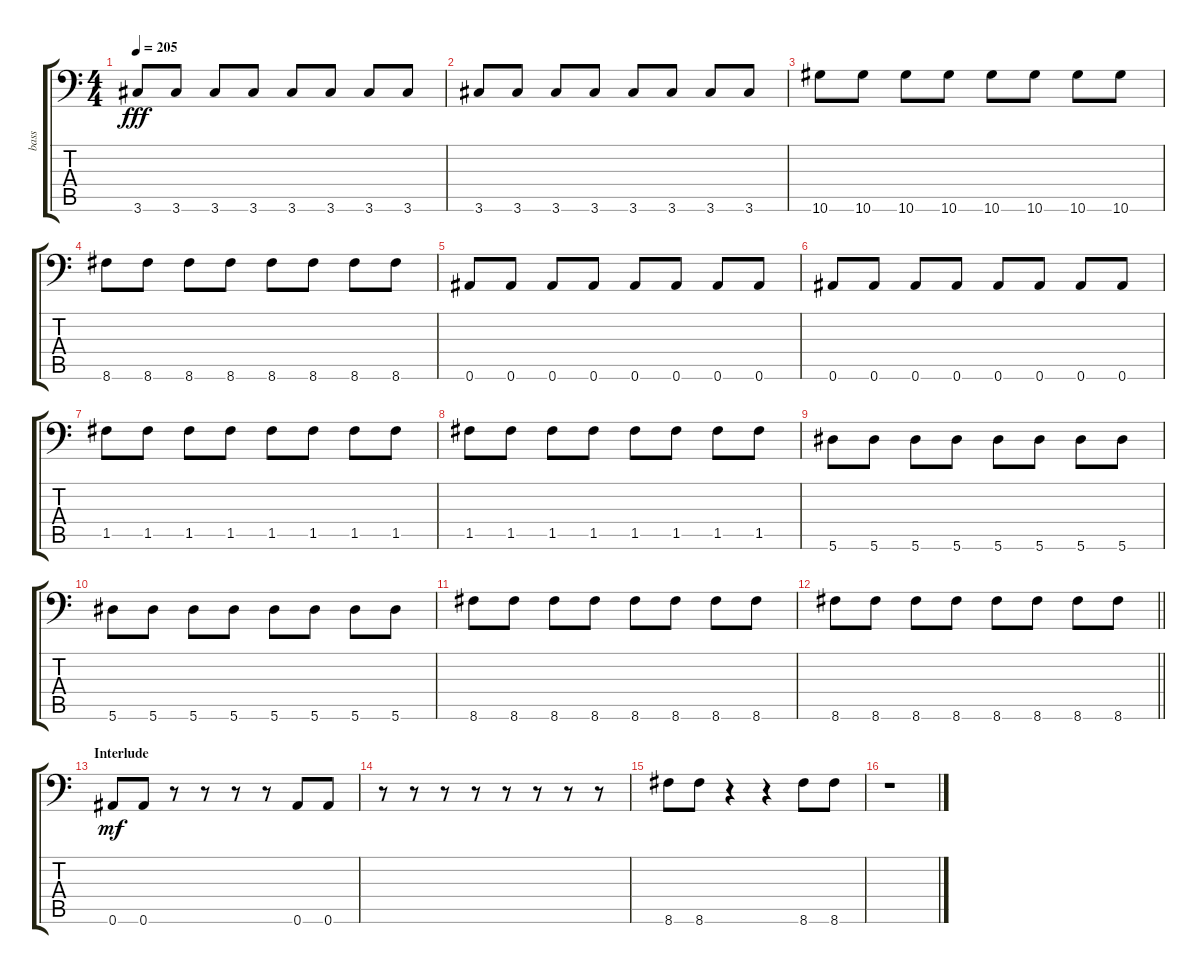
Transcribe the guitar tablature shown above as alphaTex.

\track ("bass" "bass") {instrument electricbassfinger}
\staff {score tabs}
\tuning (C4 G3 Eb3 Bb2 F2 Bb1) {hide}
\ts (4 4)
\tempo 205
\clef f4
\ks c
3.6.8{dy fff} 3.6.8 3.6.8 3.6.8 3.6.8 3.6.8 3.6.8 3.6.8 |
3.6.8 3.6.8 3.6.8 3.6.8 3.6.8 3.6.8 3.6.8 3.6.8 |
10.6.8 10.6.8 10.6.8 10.6.8 10.6.8 10.6.8 10.6.8 10.6.8 |
8.6.8 8.6.8 8.6.8 8.6.8 8.6.8 8.6.8 8.6.8 8.6.8 |
0.6.8 0.6.8 0.6.8 0.6.8 0.6.8 0.6.8 0.6.8 0.6.8 |
0.6.8 0.6.8 0.6.8 0.6.8 0.6.8 0.6.8 0.6.8 0.6.8 |
1.5.8 1.5.8 1.5.8 1.5.8 1.5.8 1.5.8 1.5.8 1.5.8 |
1.5.8 1.5.8 1.5.8 1.5.8 1.5.8 1.5.8 1.5.8 1.5.8 |
5.6.8 5.6.8 5.6.8 5.6.8 5.6.8 5.6.8 5.6.8 5.6.8 |
5.6.8 5.6.8 5.6.8 5.6.8 5.6.8 5.6.8 5.6.8 5.6.8 |
8.6.8 8.6.8 8.6.8 8.6.8 8.6.8 8.6.8 8.6.8 8.6.8 |
\barLineRight lightlight
8.6.8 8.6.8 8.6.8 8.6.8 8.6.8 8.6.8 8.6.8 8.6.8 |
\section ("" "Interlude")
0.6.8{dy mf} 0.6.8 r.8 r.8 r.8 r.8 0.6.8 0.6.8 |
r.8 r.8 r.8 r.8 r.8 r.8 r.8 r.8 |
8.6.8 8.6.8 r.4 r.4 8.6.8 8.6.8 |
r.1
